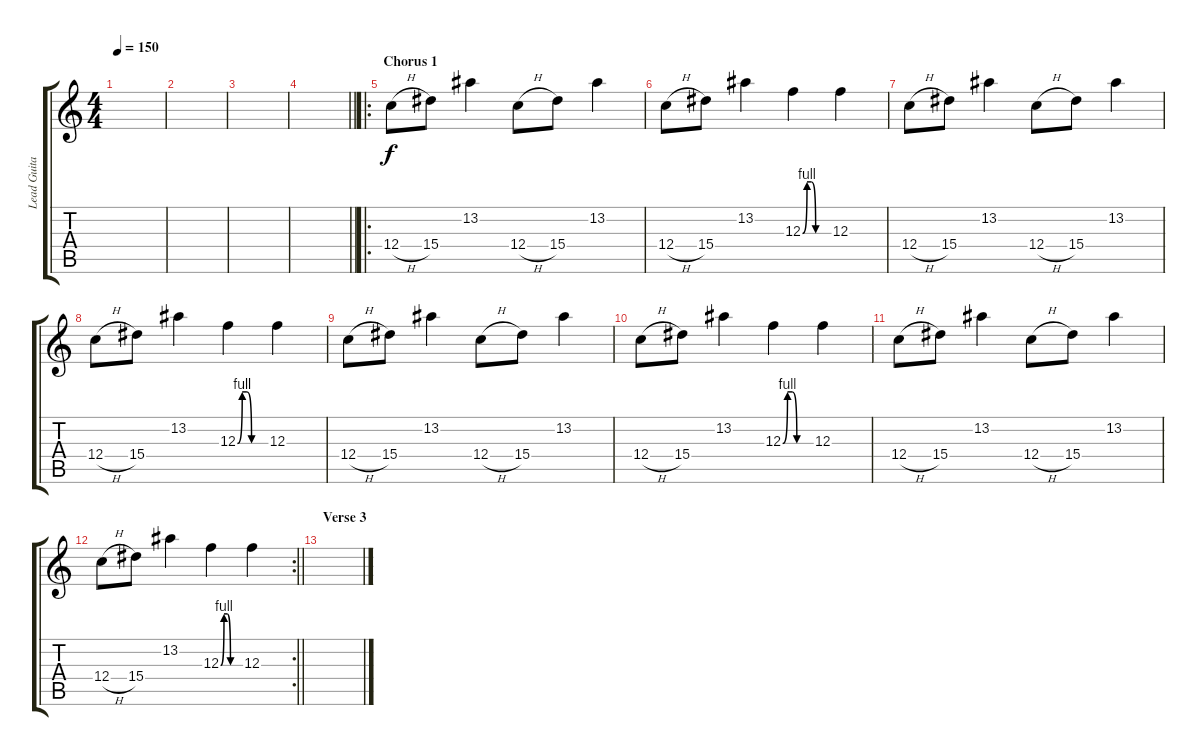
\track ("Lead Guitar" "Lead Guita") {instrument distortionguitar}
\staff {score tabs}
\tuning (D4 A3 F3 C3 G2 C2) {hide}
\ts (4 4)
\tempo 150
\clef g2
\ks c
|
|
|
\barLineRight lightlight
|
\ro
\section ("" "Chorus 1")
12.4{h}.8 15.4.8 13.2.4 12.4{h}.8 15.4.8 13.2.4 |
12.4{h}.8 15.4.8 13.2.4 12.3{be (custom 0 0 10 4 20 4 30 0 60 0)}.4 12.3.4 |
12.4{h}.8 15.4.8 13.2.4 12.4{h}.8 15.4.8 13.2.4 |
12.4{h}.8 15.4.8 13.2.4 12.3{be (custom 0 0 10 4 20 4 30 0 60 0)}.4 12.3.4 |
12.4{h}.8 15.4.8 13.2.4 12.4{h}.8 15.4.8 13.2.4 |
12.4{h}.8 15.4.8 13.2.4 12.3{be (custom 0 0 10 4 20 4 30 0 60 0)}.4 12.3.4 |
12.4{h}.8 15.4.8 13.2.4 12.4{h}.8 15.4.8 13.2.4 |
\rc 2
\barLineRight lightlight
12.4{h}.8 15.4.8 13.2.4 12.3{be (custom 0 0 10 4 20 4 30 0 60 0)}.4 12.3.4 |
\section ("" "Verse 3")
